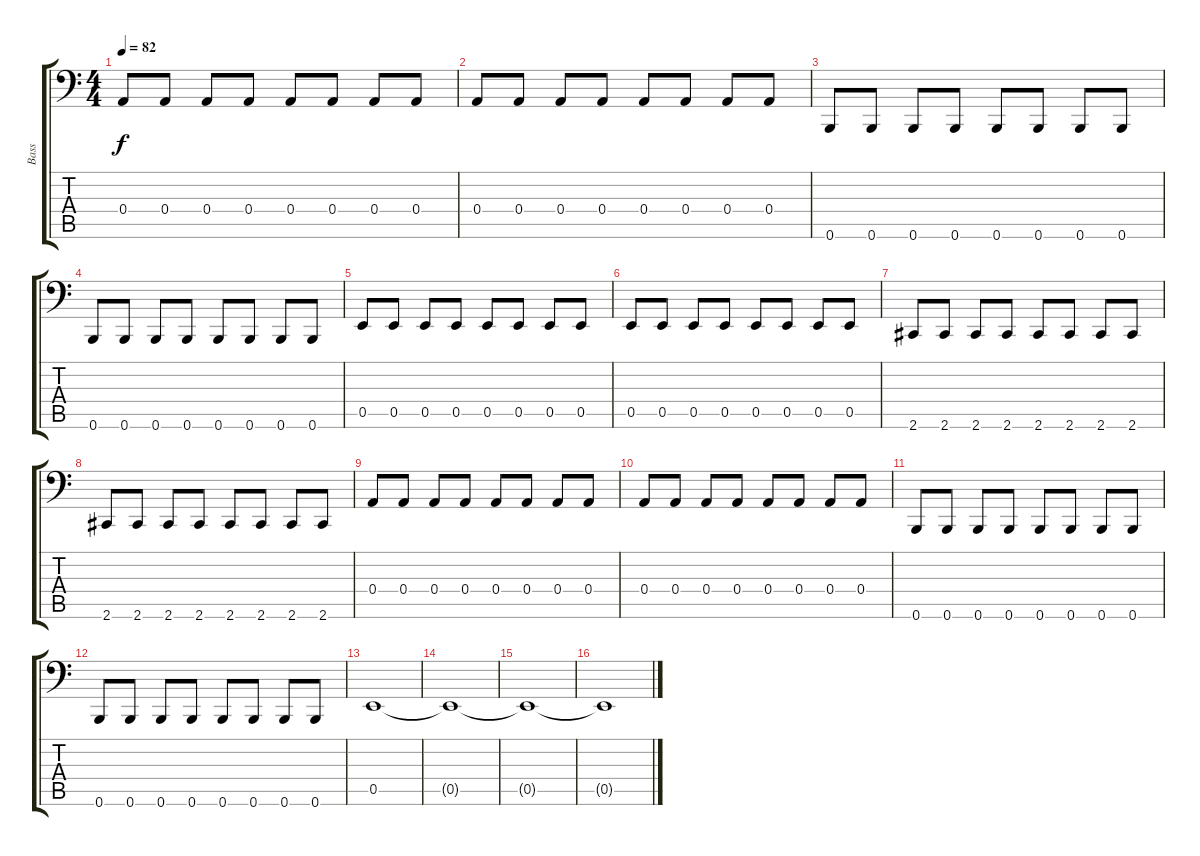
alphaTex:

\track ("Bass" "Bass") {instrument fretlessbass}
\staff {score tabs}
\tuning (C3 G2 D2 A1 E1 B0) {hide}
\ts (4 4)
\tempo 82
\clef f4
\ks c
0.4.8{dy f} 0.4.8 0.4.8 0.4.8 0.4.8 0.4.8 0.4.8 0.4.8 |
0.4.8 0.4.8 0.4.8 0.4.8 0.4.8 0.4.8 0.4.8 0.4.8 |
0.6.8 0.6.8 0.6.8 0.6.8 0.6.8 0.6.8 0.6.8 0.6.8 |
0.6.8 0.6.8 0.6.8 0.6.8 0.6.8 0.6.8 0.6.8 0.6.8 |
0.5.8 0.5.8 0.5.8 0.5.8 0.5.8 0.5.8 0.5.8 0.5.8 |
0.5.8 0.5.8 0.5.8 0.5.8 0.5.8 0.5.8 0.5.8 0.5.8 |
2.6.8 2.6.8 2.6.8 2.6.8 2.6.8 2.6.8 2.6.8 2.6.8 |
2.6.8 2.6.8 2.6.8 2.6.8 2.6.8 2.6.8 2.6.8 2.6.8 |
0.4.8 0.4.8 0.4.8 0.4.8 0.4.8 0.4.8 0.4.8 0.4.8 |
0.4.8 0.4.8 0.4.8 0.4.8 0.4.8 0.4.8 0.4.8 0.4.8 |
0.6.8 0.6.8 0.6.8 0.6.8 0.6.8 0.6.8 0.6.8 0.6.8 |
0.6.8 0.6.8 0.6.8 0.6.8 0.6.8 0.6.8 0.6.8 0.6.8 |
0.5.1 |
0.5{t}.1 |
0.5{t}.1 |
0.5{t}.1
